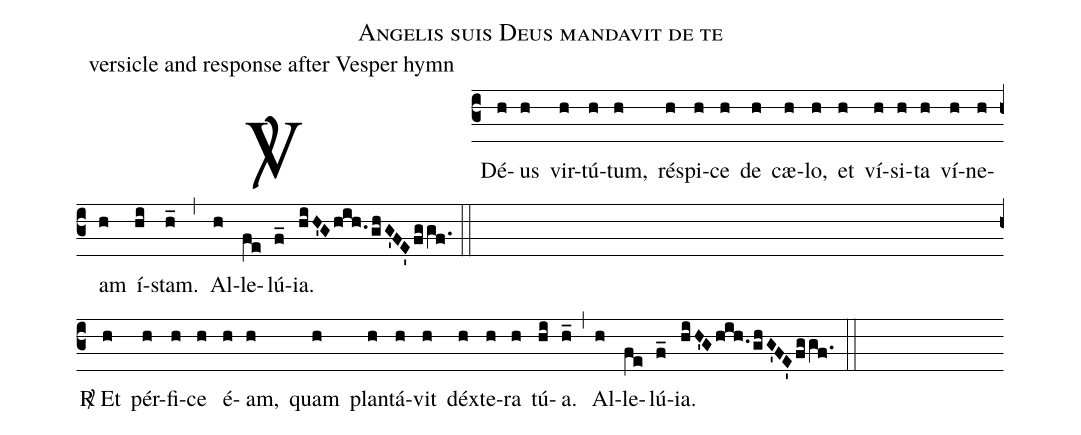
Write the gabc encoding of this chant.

name: Angelis suis Deus mandavit de te;
office-part: versicle and response after Vesper hymn Audi, benigne conditor;
def-m1:\ifx\vrlinebreak\undefined\else;
def-m2:\fi;
%%
% The syntax in this part is called gabc. Please refer to http://home.gna.org/gregorio/gabc/#basis

% Déus virtútum, réspice de cælo, et vísita víneam ístam.
% Et pérfice éam, quam plantávit déxtera túa.

% God of hosts, look down from heaven, and visit this vineyard.
% And perfect the same which thy right hand hath planted.

(c3)<sp>V/</sp>~D{é}(h)us(h) vir(h)tú(h)tum,(h) ré(h)spi(h)ce(h) de(h) cæ(h)lo,(h) et(h) ví(h)si(h)ta(h) ví(h)ne(h)am(h) í(hi)stam.(h_) (,) Al(h)le(fe)lú(f_)ia.(hi/H'G/hih.gh/G'FE'fg/gf.) (::Z)
<sp>R/</sp>~Et(h) pér(h)fi(h)ce(h) é(h)am,(h) quam(h) plan(h)tá(h)vit(h) déx(h)te(h)ra(h) tú(hi)a.(h_) (,) Al(h)le(fe)lú(f_)ia.(hi/H'G/hih.gh/G'FE'fg/gf.) (::)
